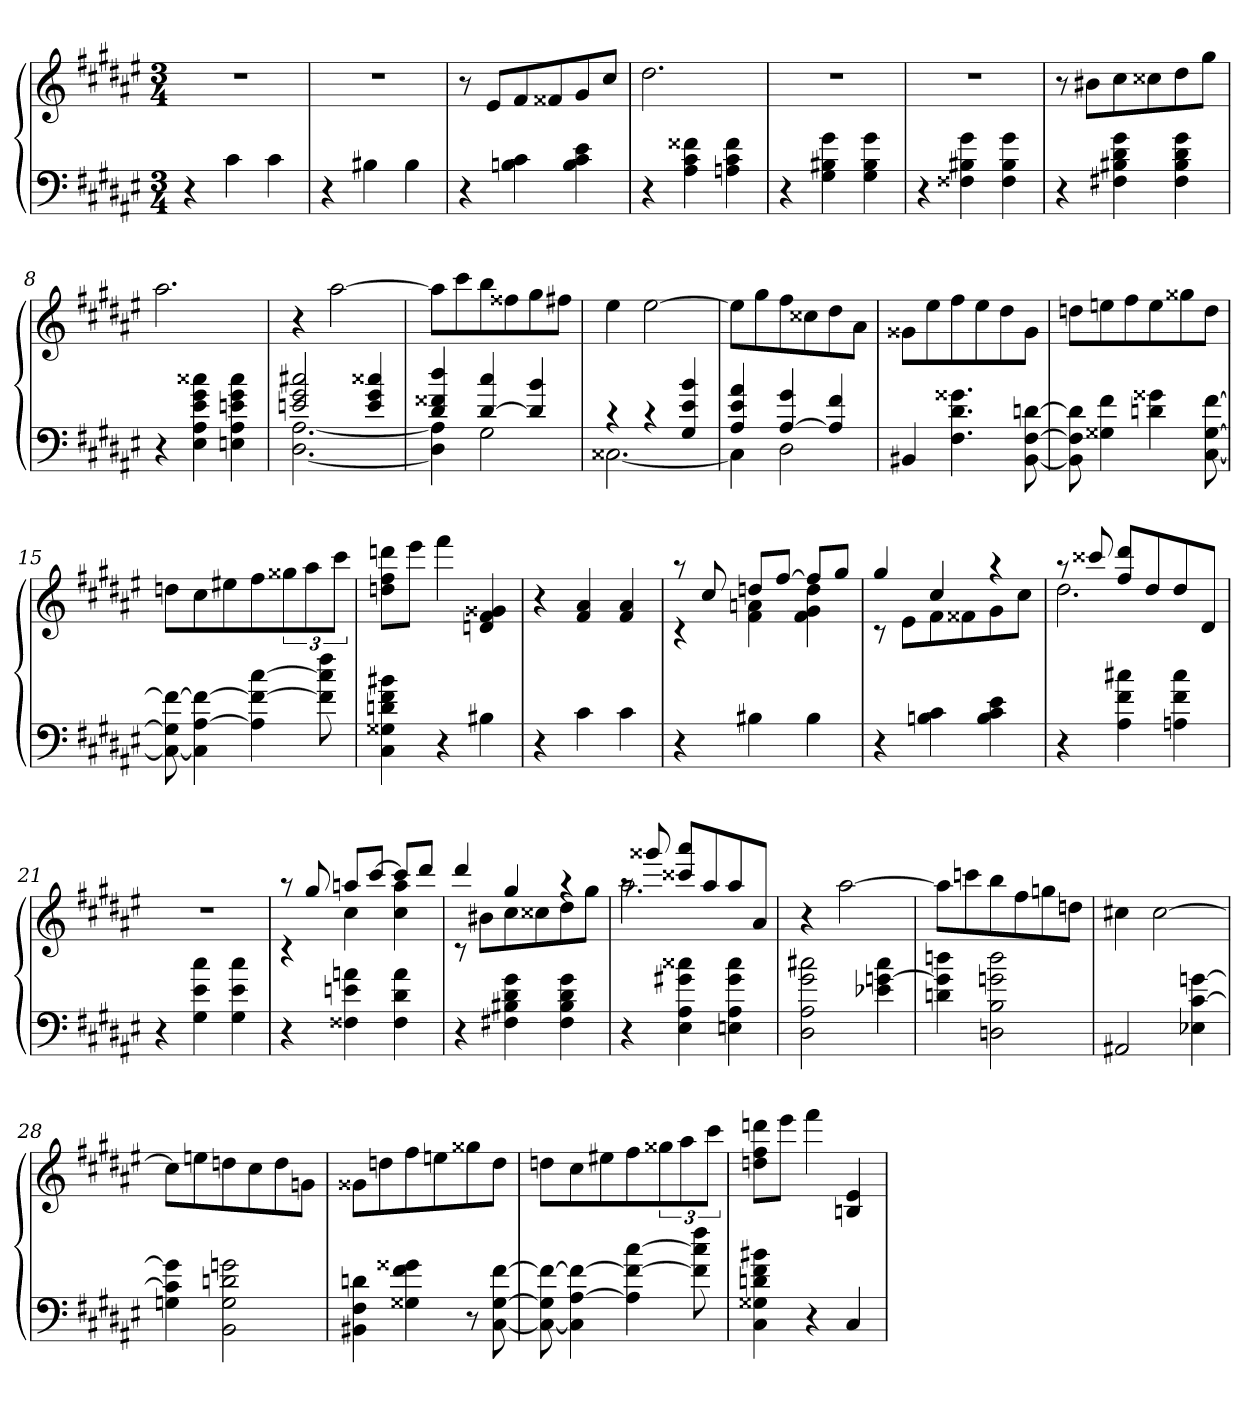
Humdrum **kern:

**kern	**kern
*part1	*part1
*staff2	*staff1
*clefF4	*clefG2
*k[f#c#g#d#a#e#]	*k[f#c#g#d#a#e#]
*F#:	*F#:
*M3/4	*M3/4
=1	=1
4r	2.r
4c#	.
4c#	.
=2	=2
4r	2.r
4B#X	.
4B#	.
=3	=3
4r	8r
.	8e#L
4Bn 4c#	8f#
.	8f##X
4B 4c# 4e#	8g#
.	8cc#J
=4	=4
4r	2.dd#
4A# 4c# 4f##X	.
4An 4c# 4f##	.
=5	=5
4r	2.r
4G# 4B#X 4g#	.
4G# 4B# 4g#	.
=6	=6
4r	2.r
4F##X 4B#X 4g#	.
4F## 4B# 4g#	.
=7	=7
4r	8r
.	8b#XL
4F#X 4B#X 4d# 4g#	8cc#
.	8cc##X
4F# 4B# 4d# 4g#	8dd#
.	8gg#J
=8	=8
4r	2.aa#
4E# 4A# 4e# 4g# 4cc##X	.
4En 4A# 4en 4g# 4cc##	.
=9	=9
*^	*
2en 2g# 2cc#X	[2.D# [2.A#	4r
.	.	[2aa#
4e 4g# 4cc##X	.	.
=10	=10	=10
4d# 4f##X 4dd#	4D#] 4A#]	8aa#L]
.	.	8ccc#
[4d# 4cc#	2G#	8bb
.	.	8ff##X
4d#] 4b	.	8gg#
.	.	8ff#XJ
=11	=11	=11
4rc	[2.C##X	4ee#
4rc	.	[2ee#
4G# 4e# 4b	.	.
=12	=12	=12
4A# 4e# 4a#	4C##]	8ee#L]
.	.	8gg#
[4A# 4g#	2D#	8ff#
.	.	8cc##X
4A#] 4f#	.	8dd#
.	.	8a#J
*v	*v	*
=13	=13
4BB#X	8g##XL
.	8ee#
4.F# 4.d# 4.g##X	8ff#
.	8ee#
.	8dd#
[8BB# [8F# [8dn	8g##J
=14	=14
8BB#] 8F#] 8d]	8ddnL
4G##X 4f#	8een
.	8ff#
4dn 4g##X	8ee
.	8gg##X
[8C# [8G## [8f#	8ddJ
=15	=15
8C#_ 8G##] 8f#_	8ddnL
4C#] [4A# 4f#_	8cc#
.	8ee#X
4A#] 4f#_ [4cc#	8ff#
.	12gg##X
.	12aa#
8f#] 8cc#] 8ff#	.
.	12ccc#J
=16	=16
4C# 4G##X 4dn 4f# 4b#X	8ddn 8ff# 8dddnL
.	8eee#J
4r	4fff#
4B#X	4dn 4f# 4g##X
=17	=17
4r	4r
4c#	4f# 4a#
4c#	4f# 4a#
=18	=18
*	*^
4r	8raa	4rc
.	8cc#	.
4B#X	8ddnL	4f# 4an
.	[8ff#J	.
4B#	8ff#L]	4f# 4g# 4dd
.	8gg#J	.
=19	=19	=19
4r	4gg#	8rc
.	.	8e#L
4Bn 4c#	4cc#	8f#
.	.	8f##X
4B 4c# 4e#	4raa	8g#
.	.	8cc#J
=20	=20	=20
4r	8raa	2.dd#
.	8ccc##X	.
4A# 4f# 4cc#X	8ff# 8ddd#L	.
.	8dd#	.
4An 4f# 4cc#	8dd#	.
.	8d#J	.
*	*v	*v
=21	=21
4r	2.r
4G# 4e# 4cc#	.
4G# 4e# 4cc#	.
=22	=22
*	*^
4r	8raa	4rc
.	8gg#	.
4F##X 4en 4an	8aanL	4cc#
.	[8ccc#J	.
4F## 4d# 4a	8ccc#L]	4cc# 4aa
.	8ddd#J	.
=23	=23	=23
4r	4ddd#	8rc
.	.	8b#XL
4F#X 4B#X 4d# 4g#	4gg#	8cc#
.	.	8cc##X
4F# 4B# 4d# 4g#	4raa	8dd#
.	.	8gg#J
=24	=24	=24
4r	8raa	2.aa#
.	8ggg##X	.
4E# 4A# 4g#X 4cc##X	8ccc##X 8aaa#L	.
.	8aa#	.
4En 4A# 4g# 4cc##	8aa#	.
.	8a#J	.
*	*v	*v
=25	=25
2D# 2A# 2g# 2cc#X	4r
.	[2aa#
4e-X [4gn 4cc#	.
=26	=26
4dn 4g] 4ddn	8aa#L]
.	8cccn
2Dn 2B 2gn 2dd	8bb
.	8ff#
.	8ggn
.	8ddnJ
=27	=27
2AA#X	4cc#X
.	[2cc#
4E-X [4c# [4gn	.
=28	=28
4Gn 4c#] 4g]	8cc#L]
.	8een
2BB 2G 2dn 2gn	8ddn
.	8cc#
.	8dd
.	8gnJ
=29	=29
4BB#X 4F# 4dn	8g##XL
.	8ddn
4G##X 4f# 4g##X	8ff#
.	8een
8r	8gg##X
[8C# [8G## [8f#	8ddJ
=30	=30
8C#_ 8G##] 8f#_	8ddnL
4C#] [4A# 4f#_	8cc#
.	8ee#X
4A#] 4f#_ [4cc#	8ff#
.	12gg##X
.	12aa#
8f#] 8cc#] 8ff#	.
.	12ccc#J
=31	=31
4C# 4G##X 4dn 4f# 4b#X	8ddn 8ff# 8dddnL
.	8eee#J
4r	4fff#
4C#	4Bn 4e#
=	=
*-	*-
